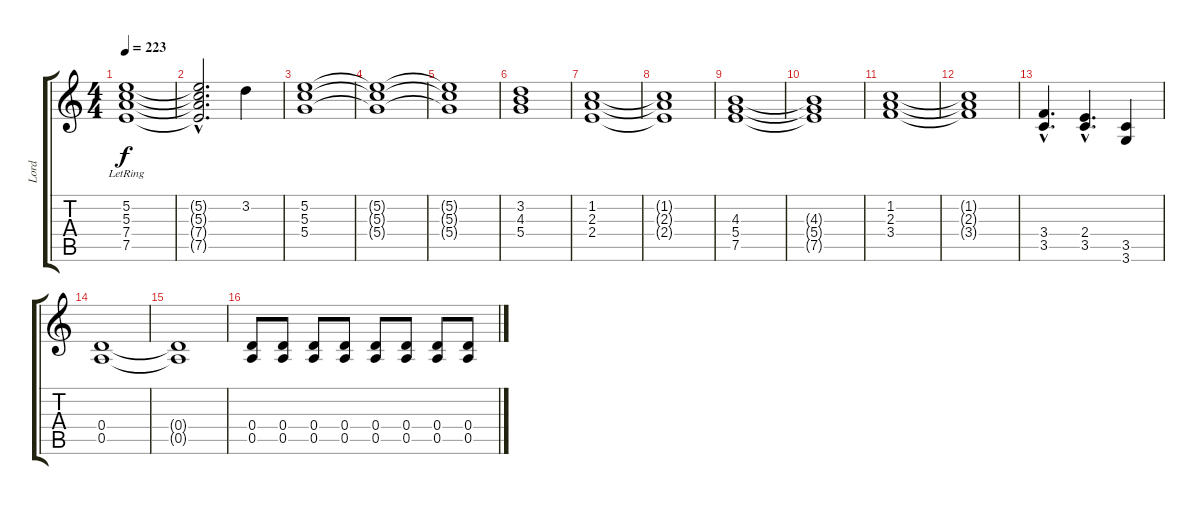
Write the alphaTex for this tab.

\track ("Lord" "Lord") {instrument rockorgan}
\staff {score tabs}
\tuning (E5 B4 G4 D4 A3 E3) {hide}
\ts (4 4)
\tempo 223
\clef g2
\ks c
(5.2 5.3{lr} 7.4{lr} 7.5).1{dy f} |
(5.2{hac t} 5.3{hac t} 7.4{hac t} 7.5{hac t}).2{d} 3.2.4 |
(5.2 5.3 5.4).1 |
(5.2{t} 5.3{t} 5.4{t}).1 |
(5.2{t} 5.3{t} 5.4{t}).1 |
(3.2 4.3 5.4).1 |
(1.2 2.3 2.4).1 |
(1.2{t} 2.3{t} 2.4{t}).1 |
(4.3 5.4 7.5).1 |
(4.3{t} 5.4{t} 7.5{t}).1 |
(1.2 2.3 3.4).1 |
(1.2{t} 2.3{t} 3.4{t}).1 |
(3.4{hac} 3.5{hac}).4{d} (2.4{hac} 3.5{hac}).4{d} (3.5 3.6).4 |
(0.4 0.5).1 |
(0.4{t} 0.5{t}).1 |
(0.4 0.5).8 (0.4 0.5).8 (0.4 0.5).8 (0.4 0.5).8 (0.4 0.5).8 (0.4 0.5).8 (0.4 0.5).8 (0.4 0.5).8
